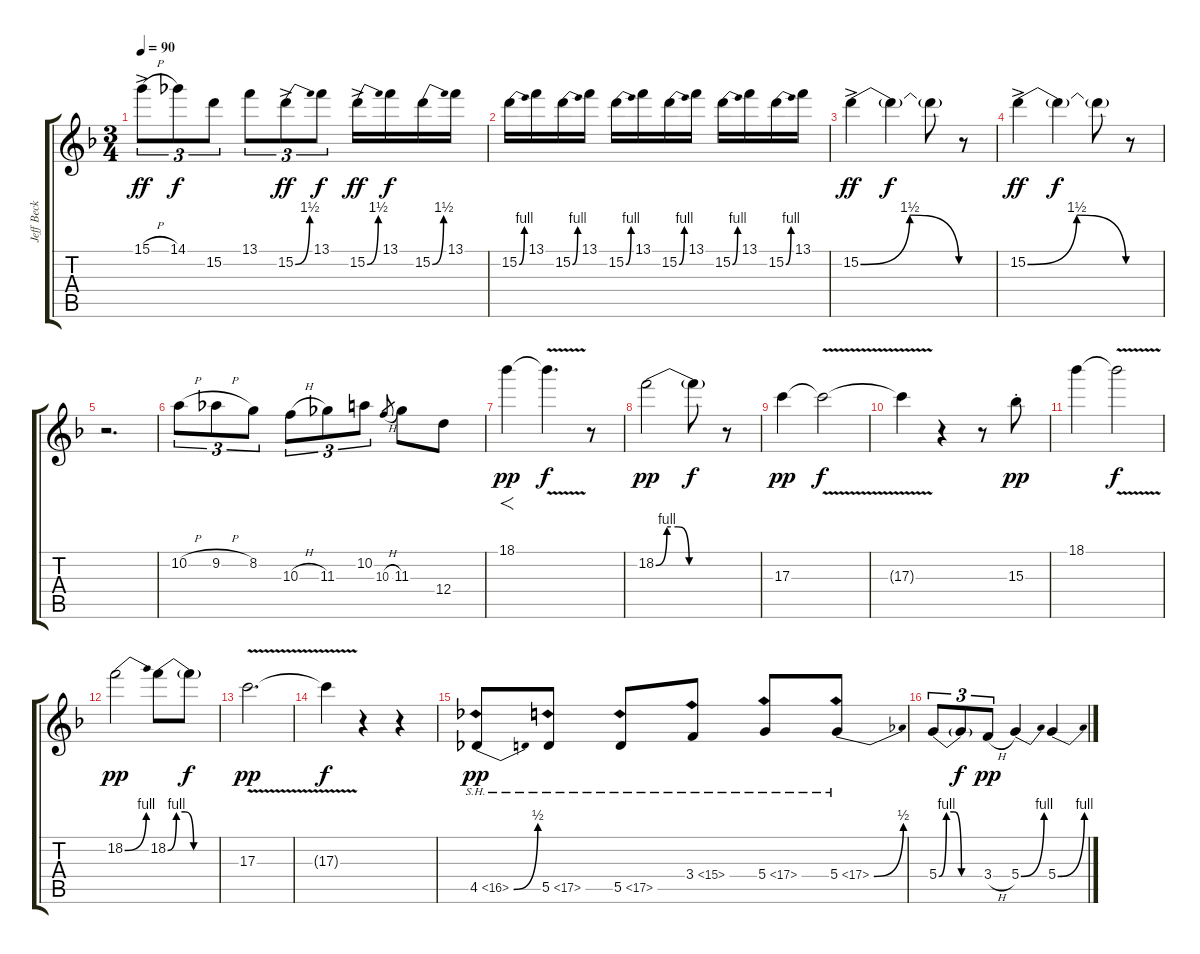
\track ("Jeff Beck (Guitar)" "Jeff Beck ") {instrument acousticguitarsteel}
\staff {score tabs}
\tuning (E4 B3 G3 D3 A2 E2) {hide}
\ts (3 4)
\tempo 90
\clef g2
\ks f
15.1{h ac}.8{tu (3 2) dy ff} 14.1.8{tu (3 2) dy f} 15.2.8{tu (3 2)} 13.1.8{tu (3 2)} 15.2{be (bend 0 0 60 6) ac}.8{tu (3 2) dy ff} 13.1.8{tu (3 2) dy f} 15.2{be (bend 0 0 60 6) ac}.16{dy ff} 13.1.16{dy f} 15.2{be (bend 0 0 60 6)}.16 13.1.16 |
15.2{be (bend 0 0 60 4)}.16 13.1.16 15.2{be (bend 0 0 60 4)}.16 13.1.16 15.2{be (bend 0 0 60 4)}.16 13.1.16 15.2{be (bend 0 0 60 4)}.16 13.1.16 15.2{be (bend 0 0 60 4)}.16 13.1.16 15.2{be (bend 0 0 60 4)}.16 13.1.16 |
15.2{be (bendrelease 0 0 10 6 30 6 60 0) ac}.4{dy ff} 15.2{t}.4{dy f} 15.2{t}.8 r.8 |
15.2{be (bendrelease 0 0 10 6 30 6 60 0) ac}.4{dy ff} 15.2{t}.4{dy f} 15.2{t}.8 r.8 |
r.2{d} |
10.2{h}.8{tu (3 2)} 9.2{h}.8{tu (3 2)} 8.2.8{tu (3 2)} 10.3{h}.8{tu (3 2)} 11.3.8{tu (3 2)} 10.2.8{tu (3 2)} 10.3{h}.8{gr} 11.3.8 12.4.8 |
18.1.4{f dy pp} 18.1{v t}.4{d dy f} r.8 |
18.2{be (custom 0 0 10 4 20 4 30 0 60 0)}.2{dy pp} 18.2{t}.8{dy f} r.8 |
17.3.4{dy pp} 17.3{v t}.2{dy f} |
17.3{t}.4 r.4 r.8 15.3{st}.8{dy pp} |
18.1.4 18.1{v t}.2{dy f} |
18.2{be (bend 0 0 60 4)}.2{dy pp} 18.2{be (custom 0 0 10 4 20 4 30 0 60 0)}.8 18.2{t}.8{dy f} |
17.3{v}.2{d dy pp} |
17.3{t}.4{dy f} r.4 r.4 |
4.5{be (bend 0 0 60 2) sh 12}.8{dy pp} 5.5{sh 12}.8 5.5{sh 12}.8 3.4{sh 12}.8 5.4{sh 12}.8 5.4{be (bend 0 0 60 2) sh 12}.8 |
5.4{be (custom 0 0 10 4 20 4 30 0 60 0)}.8{tu (3 2)} 5.4{t}.8{tu (3 2) dy f} 3.4{h}.8{tu (3 2) dy pp} 5.4{be (bend 0 0 60 4)}.4 5.4{be (bend 0 0 60 4)}.4
